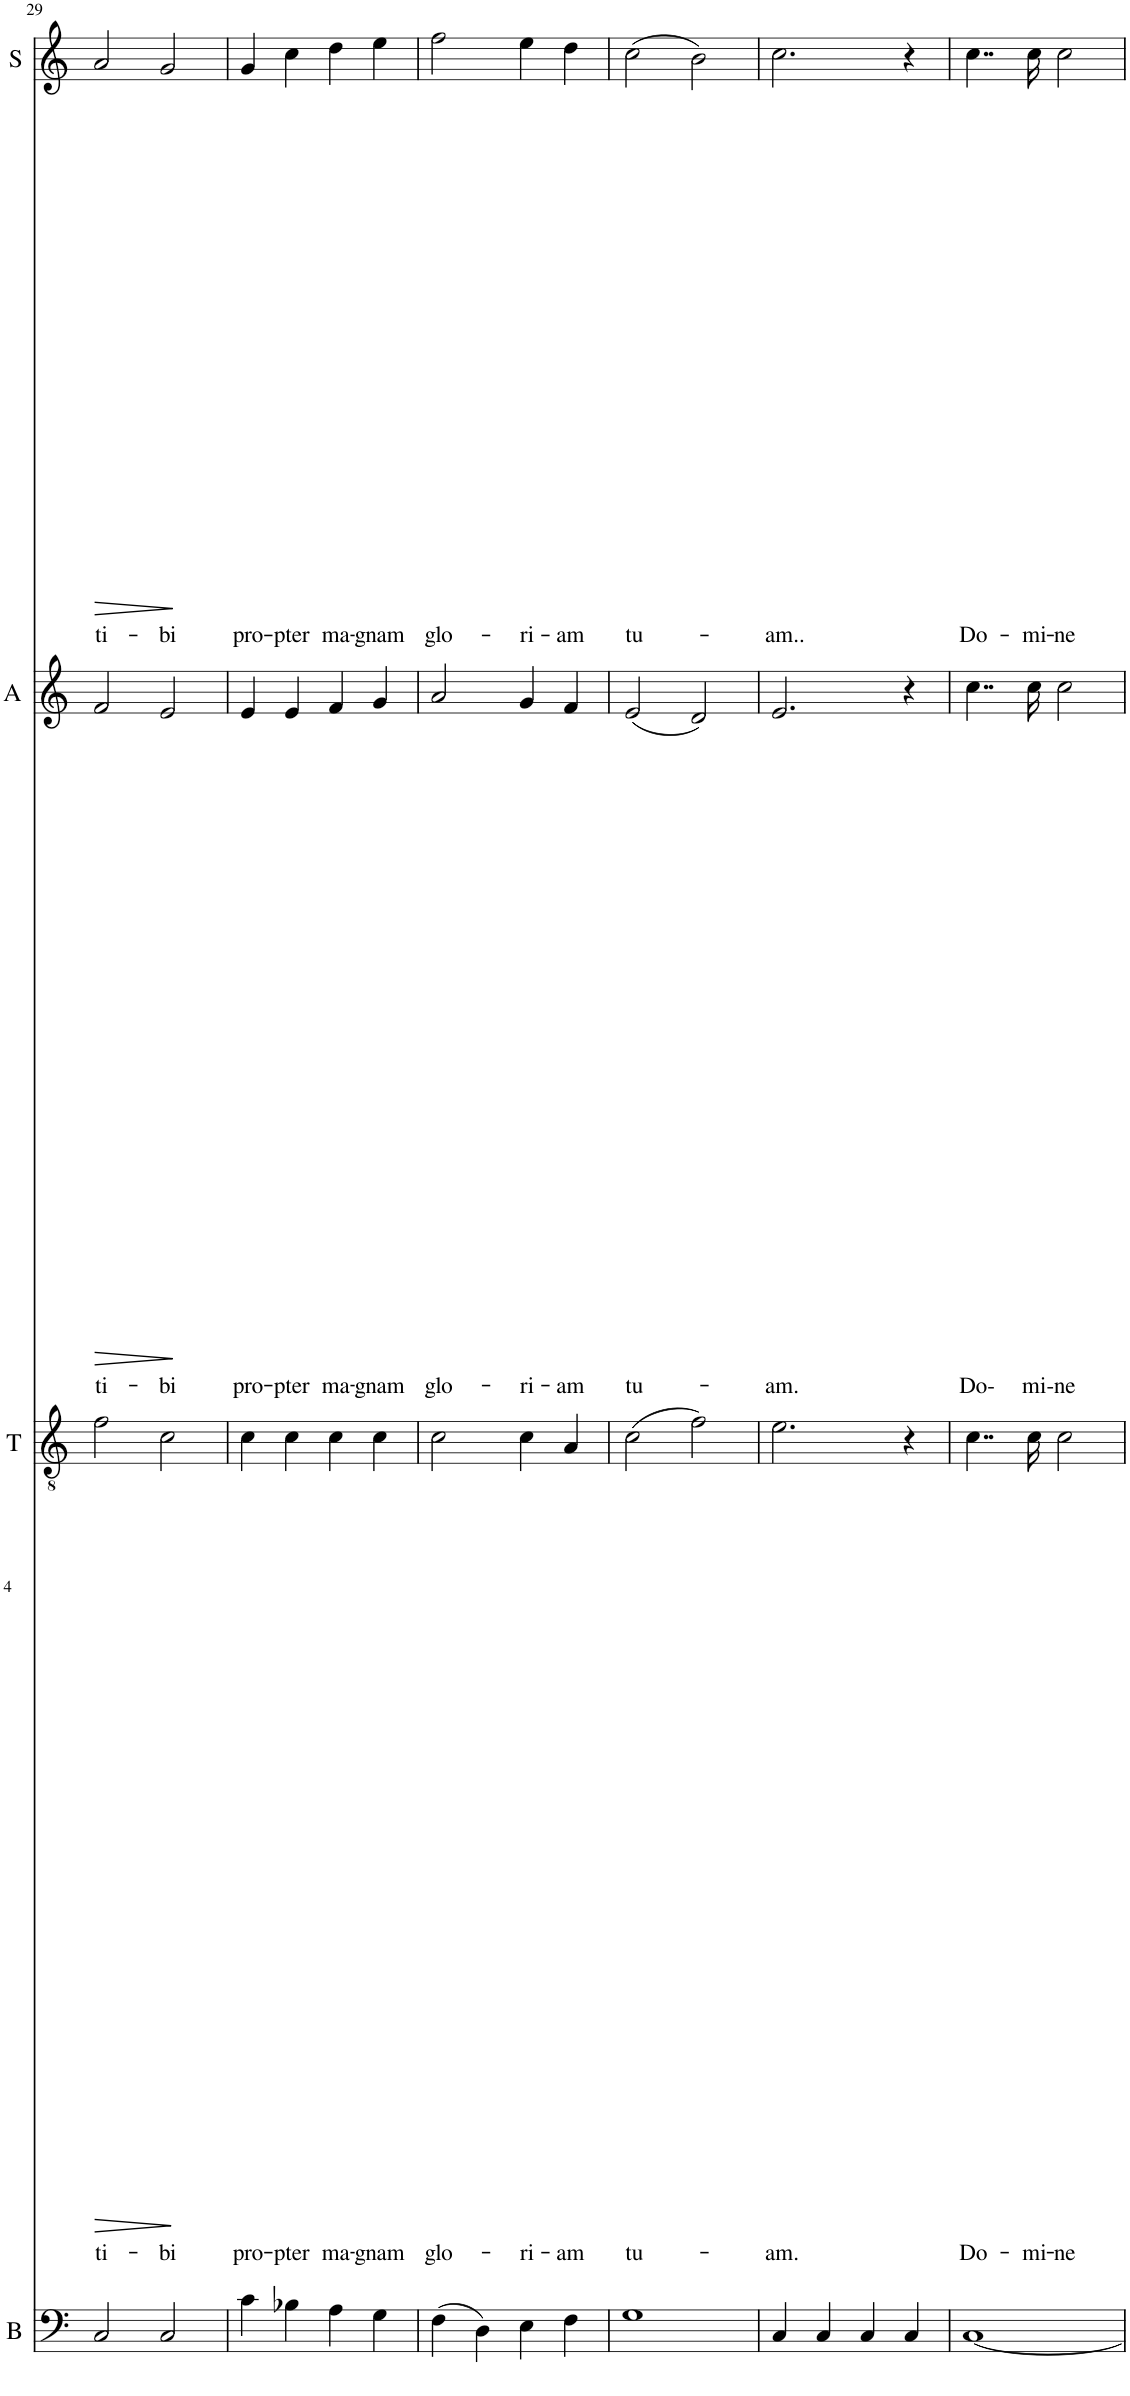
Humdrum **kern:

**kern	**text	**dynam	**kern	**text	**dynam	**kern	**text	**dynam	**kern	**text	**dynam
*part4	*part4	*part4	*part3	*part3	*part3	*part2	*part2	*part2	*part1	*part1	*part1
*staff4	*staff4	*staff4	*staff3	*staff3	*staff3	*staff2	*staff2	*staff2	*staff1	*staff1	*staff1
*I"B	*	*	*I"T	*	*	*I"A	*	*	*I"S	*	*
*I'B	*	*	*I'T	*	*	*I'A	*	*	*I'S	*	*
!!LO:PB:g=z
*clefF4	*	*	*clefGv2	*	*	*clefG2	*	*	*clefG2	*	*
*k[]	*	*	*k[]	*	*	*k[]	*	*	*k[]	*	*
*M4/4	*	*	*M4/4	*	*	*M4/4	*	*	*M4/4	*	*
*met(c)	*	*	*met(c)	*	*	*met(c)	*	*	*met(c)	*	*
=29	=29	=29	=29	=29	=29	=29	=29	=29	=29	=29	=29
!	!LO:LY:b	!LO:HP:b	!	!LO:LY:b	!LO:HP:b	!	!LO:LY:b	!LO:HP:b	!	!LO:LY:b	!LO:HP:b
2C/	ti-	>	2f\	ti-	>	2f/	ti-	>	2a/	ti-	>
!	!LO:LY:b	!	!	!LO:LY:b	!	!	!LO:LY:b	!	!	!LO:LY:b	!
2C/	-bi	.	2c\	-bi	.	2e/	-bi	.	2g/	-bi	.
.	.	]	.	.	]	.	.	]	.	.	]
=30	=30	=30	=30	=30	=30	=30	=30	=30	=30	=30	=30
!	!LO:LY:b	!	!	!LO:LY:b	!	!	!LO:LY:b	!	!	!LO:LY:b	!
4c\	pro-	.	4c\	pro-	.	4e/	pro-	.	4g/	pro-	.
!	!LO:LY:b	!	!	!LO:LY:b	!	!	!LO:LY:b	!	!	!LO:LY:b	!
4B-X\	-pter	.	4c\	-pter	.	4e/	-pter	.	4cc\	-pter	.
!	!LO:LY:b	!	!	!LO:LY:b	!	!	!LO:LY:b	!	!	!LO:LY:b	!
4A\	ma-	.	4c\	ma-	.	4f/	ma-	.	4dd\	ma-	.
!	!LO:LY:b	!	!	!LO:LY:b	!	!	!LO:LY:b	!	!	!LO:LY:b	!
4G\	-gnam	.	4c\	-gnam	.	4g/	-gnam	.	4ee\	-gnam	.
=31	=31	=31	=31	=31	=31	=31	=31	=31	=31	=31	=31
!	!LO:LY:b	!	!	!LO:LY:b	!	!	!LO:LY:b	!	!	!LO:LY:b	!
(4F\	glo-	.	2c\	glo-	.	2a/	glo-	.	2ff\	glo-	.
4D\)	.	.	.	.	.	.	.	.	.	.	.
!	!LO:LY:b	!	!	!LO:LY:b	!	!	!LO:LY:b	!	!	!LO:LY:b	!
4E\	-ri-	.	4c\	-ri-	.	4g/	-ri-	.	4ee\	-ri-	.
!	!LO:LY:b	!	!	!LO:LY:b	!	!	!LO:LY:b	!	!	!LO:LY:b	!
4F\	-am	.	4A/	-am	.	4f/	-am	.	4dd\	-am	.
=32	=32	=32	=32	=32	=32	=32	=32	=32	=32	=32	=32
!	!LO:LY:b	!	!	!LO:LY:b	!	!	!LO:LY:b	!	!	!LO:LY:b	!
1G	tu-	.	(2c\	tu-	.	(2e/	tu-	.	(2cc\	tu-	.
.	.	.	2f\)	.	.	2d/)	.	.	2b\)	.	.
=33	=33	=33	=33	=33	=33	=33	=33	=33	=33	=33	=33
!	!LO:LY:b	!	!	!LO:LY:b	!	!	!LO:LY:b	!	!	!LO:LY:b	!
4C/	-am	.	2.e\	-am.	.	2.e/	-am.	.	2.cc\	-am..	.
!	!LO:LY:b	!	!	!	!	!	!	!	!	!	!
4C/	Do-	.	.	.	.	.	.	.	.	.	.
!	!LO:LY:b	!	!	!	!	!	!	!	!	!	!
4C/	-mi-	.	.	.	.	.	.	.	.	.	.
!	!LO:LY:b	!	!	!	!	!	!	!	!	!	!
4C/	-ne	.	4r	.	.	4r	.	.	4r	.	.
=34	=34	=34	=34	=34	=34	=34	=34	=34	=34	=34	=34
!	!LO:LY:b	!	!	!LO:LY:b	!	!	!LO:LY:b	!	!	!LO:LY:b	!
[1C	De-	.	4..c\	Do-	.	4..cc\	Do-	.	4..cc\	Do-	.
!	!	!	!	!LO:LY:b	!	!	!LO:LY:b	!	!	!LO:LY:b	!
.	.	.	16c\	-mi-	.	16cc\	mi-	.	16cc\	-mi-	.
!	!	!	!	!LO:LY:b	!	!	!LO:LY:b	!	!	!LO:LY:b	!
.	.	.	2c\	-ne	.	2cc\	ne	.	2cc\	-ne	.
=	=	=	=	=	=	=	=	=	=	=	=
*-	*-	*-	*-	*-	*-	*-	*-	*-	*-	*-	*-
